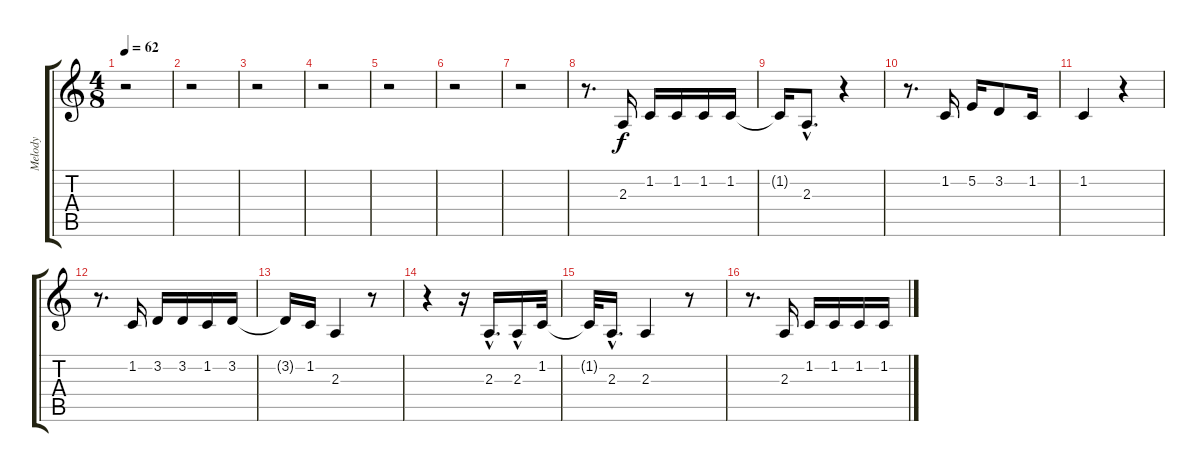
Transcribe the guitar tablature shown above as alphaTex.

\track ("Melody" "Melody") {instrument baritonesax}
\staff {score tabs}
\tuning (E4 B3 G3 D3 A2 E2) {hide}
\ts (4 8)
\tempo 62
\clef g2
\ks c
r.2{dy f instrument baritonesax} |
r.2 |
r.2 |
r.2 |
r.2 |
r.2 |
r.2 |
r.8{d} 2.3.16 1.2.16 1.2.16 1.2.16 1.2.16 |
1.2{t}.16 2.3{hac}.8{d} r.4 |
r.8{d} 1.2.16 5.2.16 3.2.8 1.2.16 |
1.2.4 r.4 |
r.8{d} 1.2.16 3.2.16 3.2.16 1.2.16 3.2.16 |
3.2{t}.16 1.2.16 2.3.4 r.8 |
r.4 r.16 2.3{hac}.16{d} 2.3{hac}.16 1.2.32 |
1.2{t}.32 2.3{hac}.16{d} 2.3.4 r.8 |
r.8{d} 2.3.16 1.2.16 1.2.16 1.2.16 1.2.16
